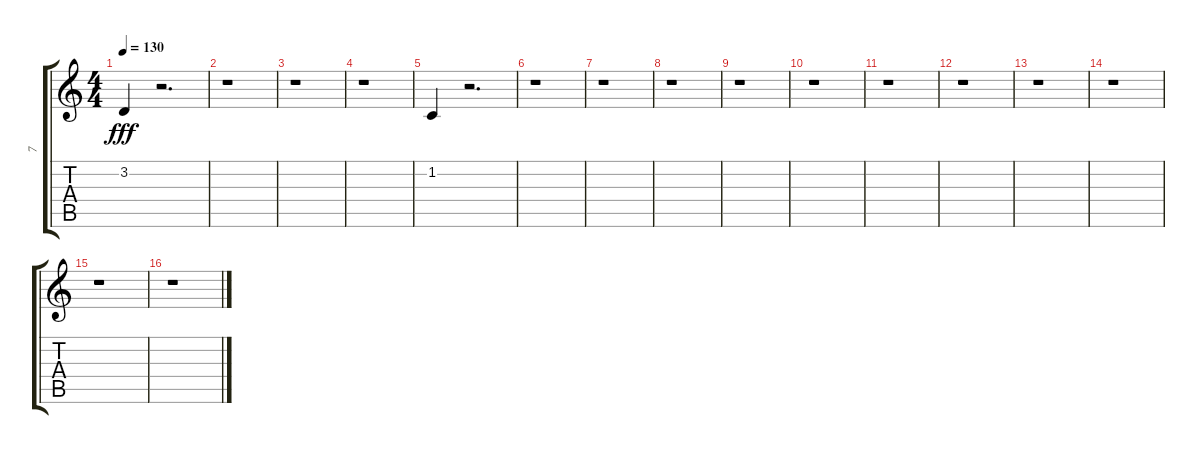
\track ("7" "7") {instrument orchestrahit}
\staff {score tabs}
\tuning (E4 B3 G3 D3 A2 E2) {hide}
\ts (4 4)
\tempo 130
\clef g2
\ks c
3.2.4{dy fff instrument orchestrahit} r.2{d} |
r.1 |
r.1 |
r.1 |
1.2.4 r.2{d} |
r.1 |
r.1 |
r.1 |
r.1 |
r.1 |
r.1 |
r.1 |
r.1 |
r.1 |
r.1 |
r.1
